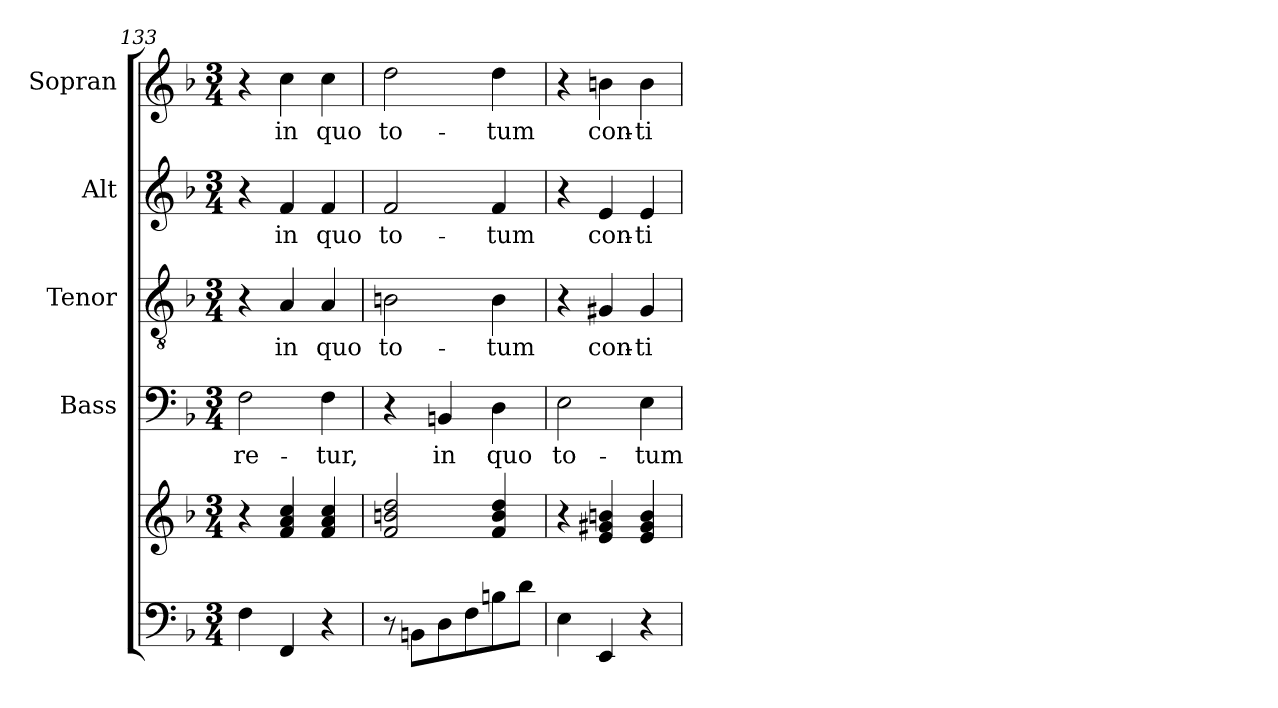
**kern	**kern	**kern	**text	**kern	**text	**kern	**text	**kern	**text
*part5	*part5	*part4	*part4	*part3	*part3	*part2	*part2	*part1	*part1
*staff6	*staff5	*staff4	*staff4	*staff3	*staff3	*staff2	*staff2	*staff1	*staff1
*	*	*I"Bass	*	*I"Tenor	*	*I"Alt	*	*I"Sopran	*
*	*	*I'B.	*	*I'T.	*	*I'A.	*	*I'S.	*
*clefF4	*clefG2	*clefF4	*	*clefGv2	*	*clefG2	*	*clefG2	*
*k[b-]	*k[b-]	*k[b-]	*	*k[b-]	*	*k[b-]	*	*k[b-]	*
*F:	*F:	*F:	*	*F:	*	*F:	*	*F:	*
*M3/4	*M3/4	*M3/4	*	*M3/4	*	*M3/4	*	*M3/4	*
=133	=133	=133	=133	=133	=133	=133	=133	=133	=133
!	!	!	!LO:LY:b	!	!	!	!	!	!
4F\	4r	2F\	-re-	4r	.	4r	.	4r	.
!	!	!	!	!	!LO:LY:b	!	!LO:LY:b	!	!LO:LY:b
4FF/	4f/ 4a/ 4cc/	.	.	4A/	in	4f/	in	4cc\	in
!	!	!	!LO:LY:b	!	!LO:LY:b	!	!LO:LY:b	!	!LO:LY:b
4r	4f/ 4a/ 4cc/	4F\	-tur,	4A/	quo	4f/	quo	4cc\	quo
=134	=134	=134	=134	=134	=134	=134	=134	=134	=134
!	!	!	!	!	!LO:LY:b	!	!LO:LY:b	!	!LO:LY:b
8r	2f/ 2bn/ 2dd/	4r	.	2Bn\	to-	2f/	to-	2dd\	to-
8BBn\L	.	.	.	.	.	.	.	.	.
!	!	!	!LO:LY:b	!	!	!	!	!	!
8D\	.	4BBn/	in	.	.	.	.	.	.
8F\	.	.	.	.	.	.	.	.	.
!	!	!	!LO:LY:b	!	!LO:LY:b	!	!LO:LY:b	!	!LO:LY:b
8Bn\	4f/ 4b/ 4dd/	4D\	quo	4B\	-tum	4f/	-tum	4dd\	-tum
8d\J	.	.	.	.	.	.	.	.	.
=135	=135	=135	=135	=135	=135	=135	=135	=135	=135
!	!	!	!LO:LY:b	!	!	!	!	!	!
4E\	4r	2E\	to-	4r	.	4r	.	4r	.
!	!	!	!	!	!LO:LY:b	!	!LO:LY:b	!	!LO:LY:b
4EE/	4e/ 4g#X/ 4bn/	.	.	4G#X/	con-	4e/	con-	4bn\	con-
!	!	!	!LO:LY:b	!	!LO:LY:b	!	!LO:LY:b	!	!LO:LY:b
4r	4e/ 4g#/ 4b/	4E\	-tum	4G#/	-ti-	4e/	-ti-	4b\	-ti-
=	=	=	=	=	=	=	=	=	=
*-	*-	*-	*-	*-	*-	*-	*-	*-	*-
